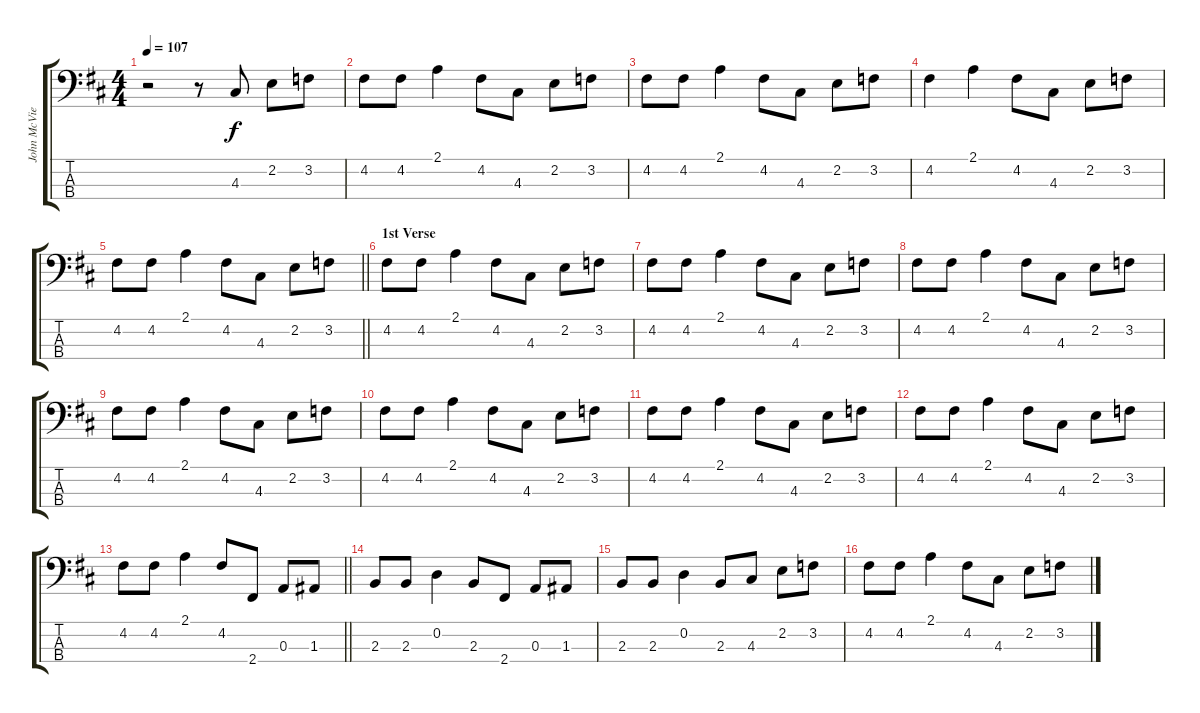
\track ("John McVie - Bass" "John McVie") {instrument electricbassfinger}
\staff {score tabs}
\tuning (G2 D2 A1 E1) {hide}
\ts (4 4)
\tempo 107
\clef f4
\ks d
r.2{dy f instrument electricbassfinger} r.8 4.3.8 2.2.8 3.2.8 |
4.2.8 4.2.8 2.1.4 4.2.8 4.3.8 2.2.8 3.2.8 |
4.2.8 4.2.8 2.1.4 4.2.8 4.3.8 2.2.8 3.2.8 |
4.2.4 2.1.4 4.2.8 4.3.8 2.2.8 3.2.8 |
\barLineRight lightlight
4.2.8 4.2.8 2.1.4 4.2.8 4.3.8 2.2.8 3.2.8 |
\section ("" "1st Verse")
4.2.8 4.2.8 2.1.4 4.2.8 4.3.8 2.2.8 3.2.8 |
4.2.8 4.2.8 2.1.4 4.2.8 4.3.8 2.2.8 3.2.8 |
4.2.8 4.2.8 2.1.4 4.2.8 4.3.8 2.2.8 3.2.8 |
4.2.8 4.2.8 2.1.4 4.2.8 4.3.8 2.2.8 3.2.8 |
4.2.8 4.2.8 2.1.4 4.2.8 4.3.8 2.2.8 3.2.8 |
4.2.8 4.2.8 2.1.4 4.2.8 4.3.8 2.2.8 3.2.8 |
4.2.8 4.2.8 2.1.4 4.2.8 4.3.8 2.2.8 3.2.8 |
\barLineRight lightlight
4.2.8 4.2.8 2.1.4 4.2.8 2.4.8 0.3.8 1.3.8 |
2.3.8 2.3.8 0.2.4 2.3.8 2.4.8 0.3.8 1.3.8 |
2.3.8 2.3.8 0.2.4 2.3.8 4.3.8 2.2.8 3.2.8 |
4.2.8 4.2.8 2.1.4 4.2.8 4.3.8 2.2.8 3.2.8
